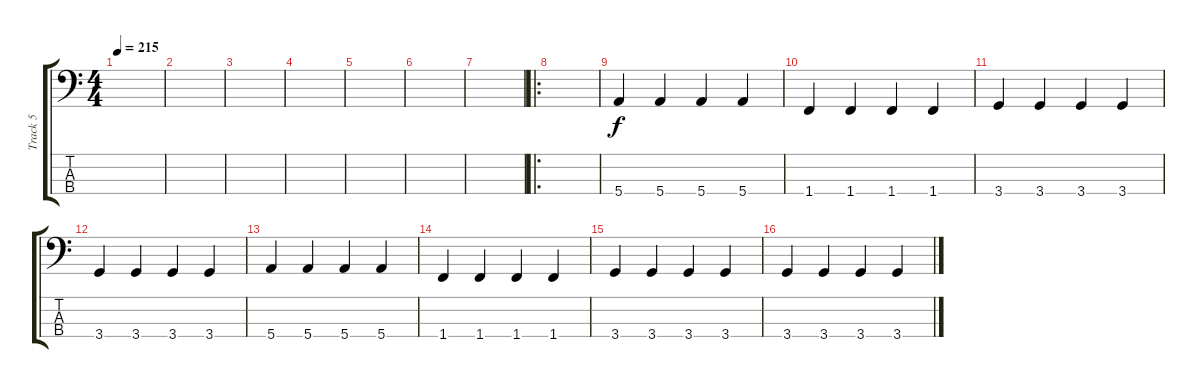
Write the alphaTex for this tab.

\track ("Track 5" "Track 5") {instrument electricbassfinger}
\staff {score tabs}
\tuning (G2 D2 A1 E1) {hide}
\ts (4 4)
\tempo 215
\clef f4
\ks c
|
|
|
|
|
|
|
\ro
|
5.4.4 5.4.4 5.4.4 5.4.4 |
1.4.4 1.4.4 1.4.4 1.4.4 |
3.4.4 3.4.4 3.4.4 3.4.4 |
3.4.4 3.4.4 3.4.4 3.4.4 |
5.4.4 5.4.4 5.4.4 5.4.4 |
1.4.4 1.4.4 1.4.4 1.4.4 |
3.4.4 3.4.4 3.4.4 3.4.4 |
3.4.4 3.4.4 3.4.4 3.4.4
